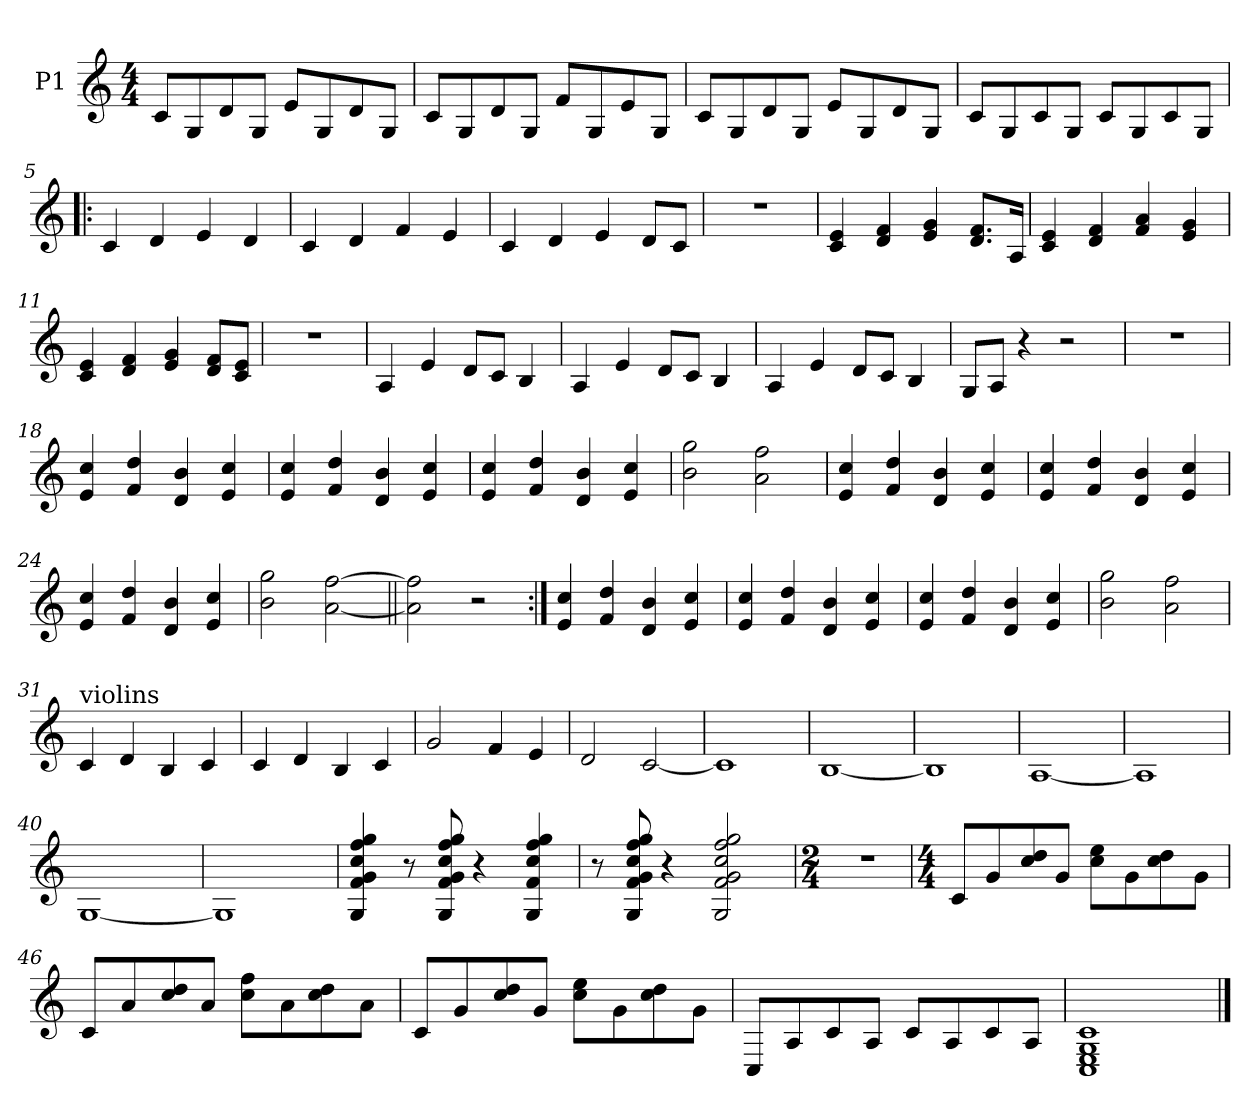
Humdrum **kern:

**kern
*part1
*staff1
*I"P1
!!LO:PB:g=z
*clefG2
*k[]
*C:
*M4/4
*MM69
=1
8ci/L
8Gi/
8di/
8Gi/J
8ei/L
8Gi/
8di/
8Gi/J
=2
8ci/L
8Gi/
8di/
8Gi/J
8fi/L
8Gi/
8ei/
8Gi/J
=3
8ci/L
8Gi/
8di/
8Gi/J
8ei/L
8Gi/
8di/
8Gi/J
=4
8ci/L
8Gi/
8ci/
8Gi/J
8ci/L
8Gi/
8ci/
8Gi/J
!!LO:LB:g=z
=5!|:
4ci/
4di/
4ei/
4di/
=6
4ci/
4di/
4fi/
4ei/
=7
4ci/
4di/
4ei/
8di/L
8ci/J
=8
1r
=9
4ci/ 4ei
4di/ 4fi
4ei/ 4gi
8.di/ 8.fiL
16Ai/Jk
=10
4ci/ 4ei
4di/ 4fi
4fi/ 4ai
4ei/ 4gi
!!LO:LB:g=z
=11
4ci/ 4ei
4di/ 4fi
4ei/ 4gi
8di/ 8fiL
8ci/ 8eiJ
=12
1r
=13
4Ai/
4ei/
8di/L
8ci/J
4Bi/
=14
4Ai/
4ei/
8di/L
8ci/J
4Bi/
=15
4Ai/
4ei/
8di/L
8ci/J
4Bi/
=16
8Gi/L
8Ai/J
4r
2r
!!LO:LB:g=z
=17
1r
=18
4ei/ 4cci
4fi/ 4ddi
4di/ 4bi
4ei/ 4cci
=19
4ei/ 4cci
4fi/ 4ddi
4di/ 4bi
4ei/ 4cci
=20
4ei/ 4cci
4fi/ 4ddi
4di/ 4bi
4ei/ 4cci
=21
2bi\ 2ggi
2ai\ 2ffi
=22
4ei/ 4cci
4fi/ 4ddi
4di/ 4bi
4ei/ 4cci
=23
4ei/ 4cci
4fi/ 4ddi
4di/ 4bi
4ei/ 4cci
!!LO:LB:g=z
=24
4ei/ 4cci
4fi/ 4ddi
4di/ 4bi
4ei/ 4cci
=25
2bi\ 2ggi
[<2ai\ [>2ffi
=26||
2ai\] 2ffi]
2r
=27:|!
4ei/ 4cci
4fi/ 4ddi
4di/ 4bi
4ei/ 4cci
=28
4ei/ 4cci
4fi/ 4ddi
4di/ 4bi
4ei/ 4cci
=29
4ei/ 4cci
4fi/ 4ddi
4di/ 4bi
4ei/ 4cci
!!LO:LB:g=z
=30
2bi\ 2ggi
2ai\ 2ffi
=31
!LO:TX:a:t=violins
4ci/
4di/
4Bi/
4ci/
=32
4ci/
4di/
4Bi/
4ci/
=33
2gi/
4fi/
4ei/
=34
2di/
[<2ci/
=35
1ci]
=36
[<1Bi
=37
1Bi]
!!LO:LB:g=z
=38
[<1Ai
=39
1Ai]
=40
[<1Gi
=41
1Gi]
=42
4Gi/ 4fi 4gi 4cci 4ffi 4ggi
8r
8Gi/ 8fi 8gi 8cci 8ffi 8ggi
4r
4Gi/ 4fi 4cci 4ffi 4ggi
=43
8r
8Gi/ 8fi 8gi 8cci 8ffi 8ggi
4r
2Gi/ 2fi 2gi 2cci 2ffi 2ggi
=44
*M2/4
!LO:N:vis=1
2r
!!LO:LB:g=z
=45
*M4/4
8ci/L
8gi/
8cci/ 8ddi
8gi/J
8cci\ 8eeiL
8gi\
8cci\ 8ddi
8gi\J
=46
8ci/L
8ai/
8cci/ 8ddi
8ai/J
8cci\ 8ffiL
8ai\
8cci\ 8ddi
8ai\J
!!LO:LB:g=z
=47
8ci/L
8gi/
8cci/ 8ddi
8gi/J
8cci\ 8eeiL
8gi\
8cci\ 8ddi
8gi\J
=48
8Ci/L
8Ai/
8ci/
8Ai/J
8ci/L
8Ai/
8ci/
8Ai/J
=49
1Ci 1Ei 1Gi 1ci
==
*-
